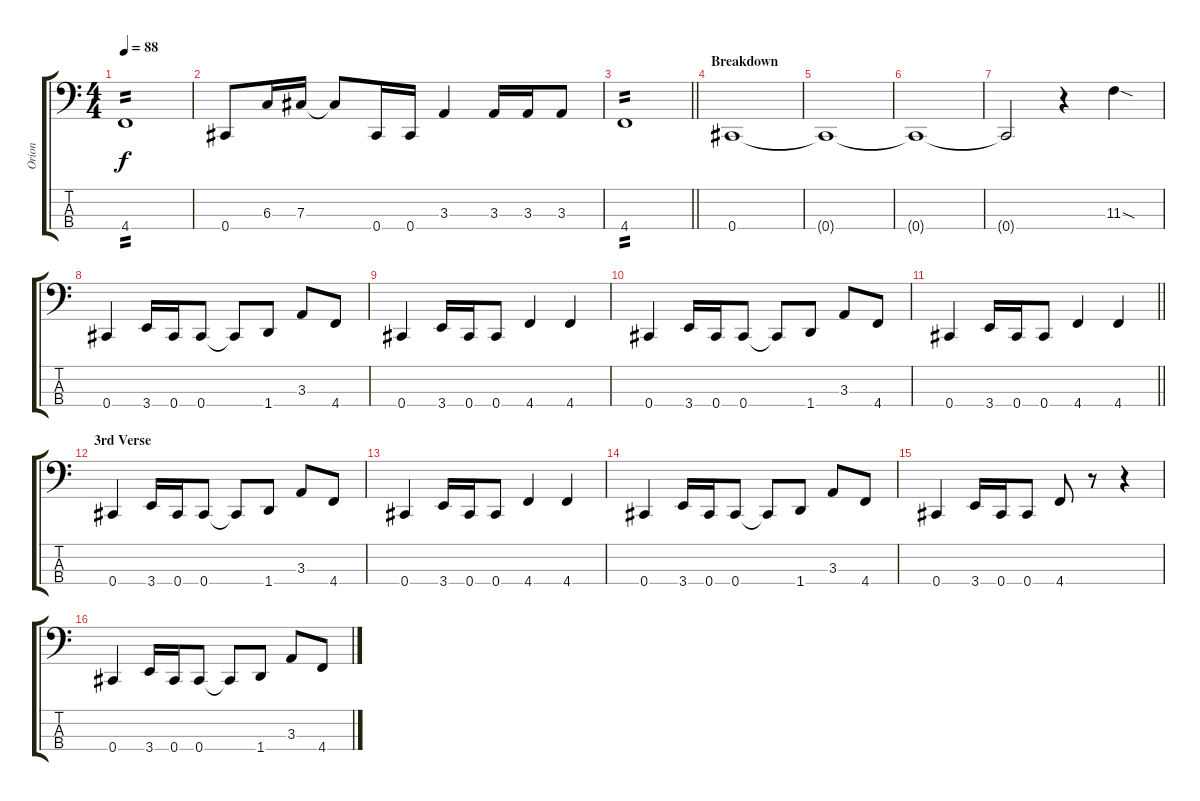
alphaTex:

\track ("Orion" "Orion") {instrument electricbassfinger}
\staff {score tabs}
\tuning (E2 B1 Gb1 Db1) {hide}
\ts (4 4)
\tempo 88
\clef f4
\ks c
4.4.1{tp 2 dy f} |
0.4.8 6.3.16 7.3.16 7.3{t}.8 0.4.16 0.4.16 3.3.4 3.3.16 3.3.16 3.3.8 |
\barLineRight lightlight
4.4.1{tp 2} |
\section ("" "Breakdown")
0.4.1 |
0.4{t}.1 |
0.4{t}.1 |
0.4{t}.2 r.4 11.3{sod}.4 |
0.4.4 3.4.16 0.4.16 0.4.8 0.4{t}.8 1.4.8 3.3.8 4.4.8 |
0.4.4 3.4.16 0.4.16 0.4.8 4.4.4 4.4.4 |
0.4.4 3.4.16 0.4.16 0.4.8 0.4{t}.8 1.4.8 3.3.8 4.4.8 |
\barLineRight lightlight
0.4.4 3.4.16 0.4.16 0.4.8 4.4.4 4.4.4 |
\section ("" "3rd Verse")
0.4.4 3.4.16 0.4.16 0.4.8 0.4{t}.8 1.4.8 3.3.8 4.4.8 |
0.4.4 3.4.16 0.4.16 0.4.8 4.4.4 4.4.4 |
0.4.4 3.4.16 0.4.16 0.4.8 0.4{t}.8 1.4.8 3.3.8 4.4.8 |
0.4.4 3.4.16 0.4.16 0.4.8 4.4.8 r.8 r.4 |
0.4.4 3.4.16 0.4.16 0.4.8 0.4{t}.8 1.4.8 3.3.8 4.4.8
